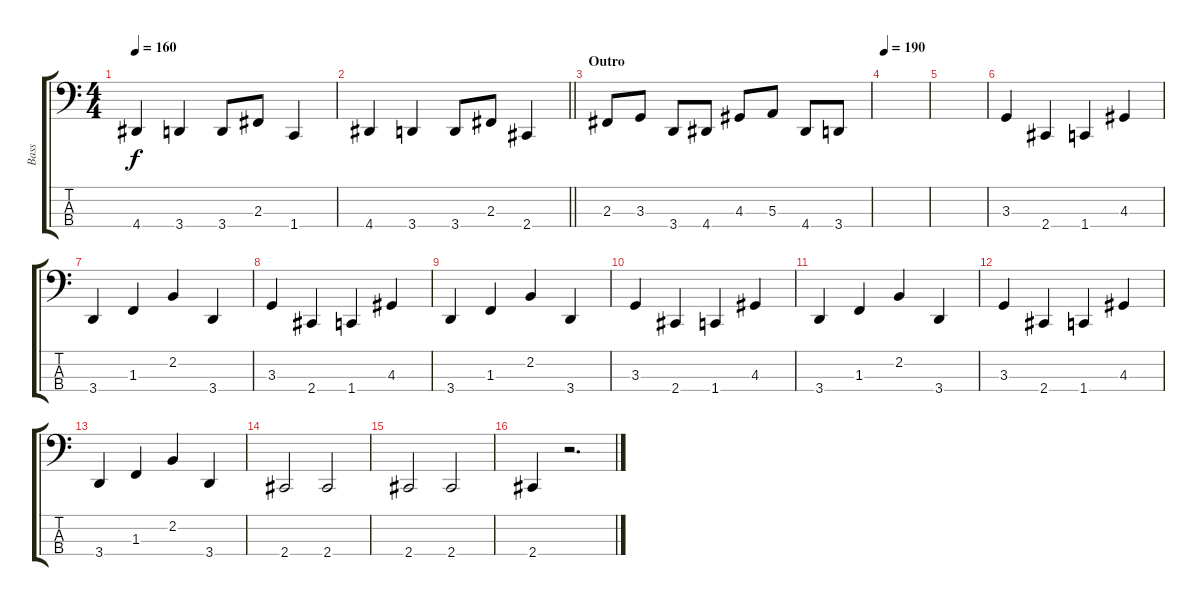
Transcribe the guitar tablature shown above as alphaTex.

\track ("Bass" "Bass") {instrument electricbassfinger}
\staff {score tabs}
\tuning (D2 A1 E1 B0) {hide}
\ts (4 4)
\tempo 160
\clef f4
\ks c
4.4.4{dy f} 3.4.4 3.4.8 2.3.8 1.4.4 |
\barLineRight lightlight
4.4.4 3.4.4 3.4.8 2.3.8 2.4.4 |
\section ("" "Outro")
2.3.8 3.3.8 3.4.8 4.4.8 4.3.8 5.3.8 4.4.8 3.4.8 |
\tempo 190
|
|
3.3.4 2.4.4 1.4.4 4.3.4 |
3.4.4 1.3.4 2.2.4 3.4.4 |
3.3.4 2.4.4 1.4.4 4.3.4 |
3.4.4 1.3.4 2.2.4 3.4.4 |
3.3.4 2.4.4 1.4.4 4.3.4 |
3.4.4 1.3.4 2.2.4 3.4.4 |
3.3.4 2.4.4 1.4.4 4.3.4 |
3.4.4 1.3.4 2.2.4 3.4.4 |
2.4.2 2.4.2 |
2.4.2 2.4.2 |
2.4.4 r.2{d}
